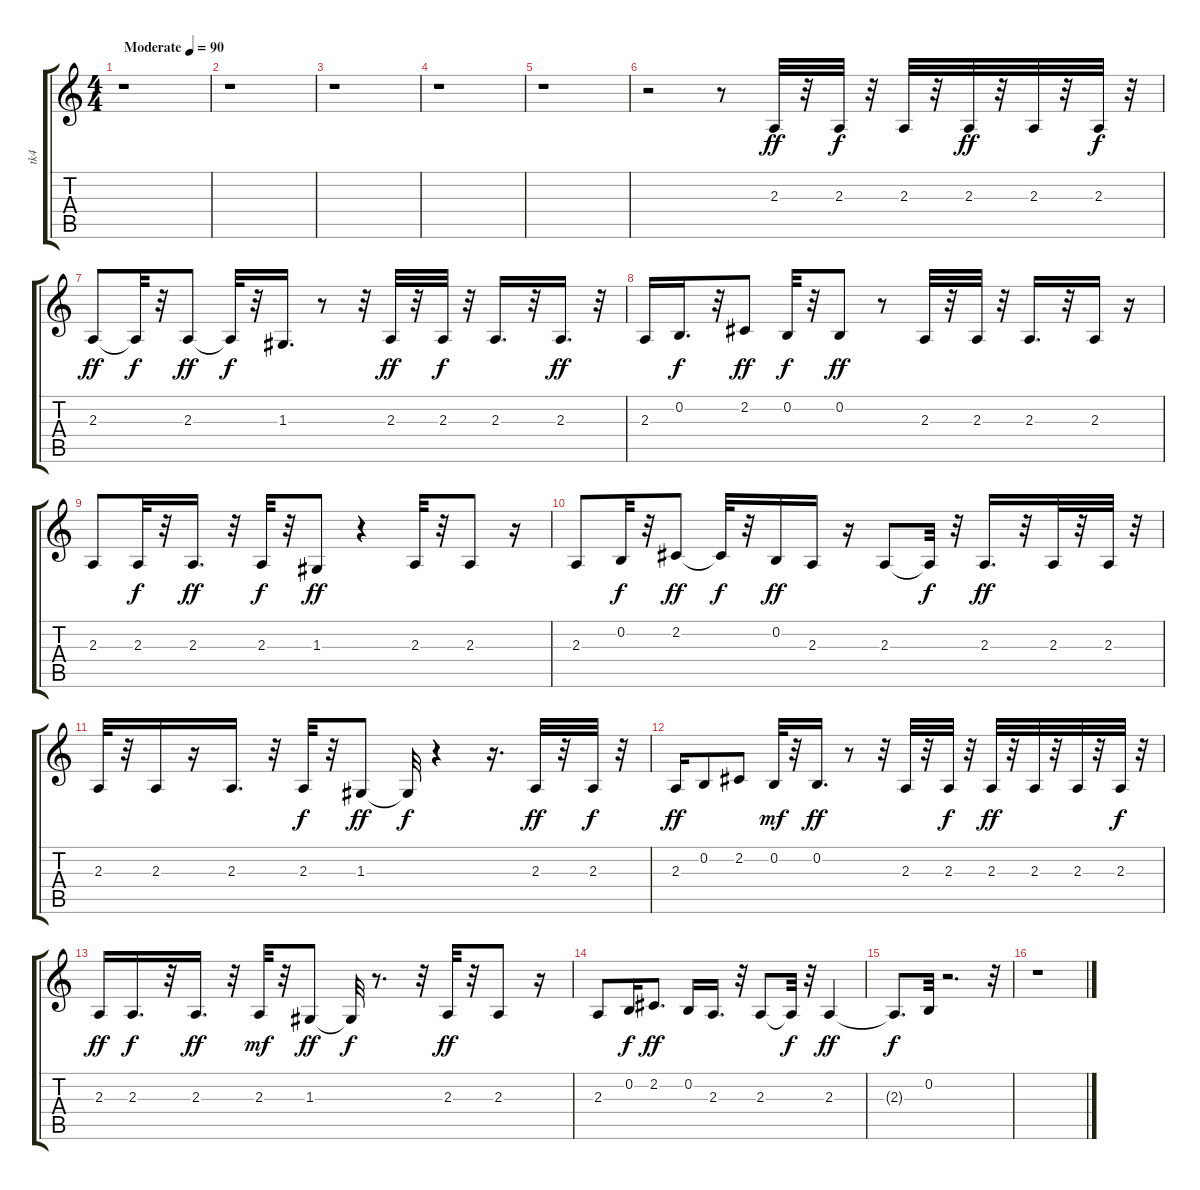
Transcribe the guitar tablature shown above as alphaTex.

\track ("tk4" "tk4") {instrument tenorsax}
\staff {score tabs}
\tuning (E4 B3 G3 D3 A2 E2) {hide}
\ts (4 4)
\tempo (90 "Moderate")
\clef g2
\ks c
r.1{dy ff instrument tenorsax} |
r.1 |
r.1 |
r.1 |
r.1 |
r.2 r.8 2.3.32{balance 8} r.32 2.3.32{dy f} r.32 2.3.32 r.32 2.3.32{dy ff} r.32 2.3.32 r.32 2.3.32{dy f} r.32 |
2.3.8{dy ff} 2.3{t}.32{dy f} r.32 2.3.8{dy ff} 2.3{t}.32{dy f} r.32 1.3.16{d} r.8 r.32 2.3.32{dy ff} r.32 2.3.32{dy f} r.32 2.3.16{d} r.32 2.3.16{d dy ff} r.32 |
2.3.16 0.2.16{d dy f} r.32 2.2.8{dy ff} 0.2.32{dy f} r.32 0.2.8{dy ff} r.8 2.3.32 r.32 2.3.32 r.32 2.3.16{d} r.32 2.3.16 r.16 |
2.3.8 2.3.32{dy f} r.32 2.3.16{d dy ff} r.32 2.3.32{dy f} r.32 1.3.8{dy ff} r.4 2.3.32 r.32 2.3.8 r.16 |
2.3.8 0.2.32{dy f} r.32 2.2.8{dy ff} 2.2{t}.32{dy f} r.32 0.2.16{dy ff} 2.3.16 r.16 2.3.8 2.3{t}.32{dy f} r.32 2.3.16{d dy ff} r.32 2.3.32 r.32 2.3.32 r.32 |
2.3.32 r.32 2.3.16 r.16 2.3.16{d} r.32 2.3.32{dy f} r.32 1.3.8{dy ff} 1.3{t}.32{dy f} r.4 r.16{d} 2.3.32{dy ff} r.32 2.3.32{dy f} r.32 |
2.3.16{dy ff} 0.2.8 2.2.8 0.2.32{dy mf} r.32 0.2.16{d dy ff} r.8 r.32 2.3.32 r.32 2.3.32{dy f} r.32 2.3.32{dy ff} r.32 2.3.32 r.32 2.3.32 r.32 2.3.32{dy f} r.32 |
2.3.16{dy ff} 2.3.16{d dy f} r.32 2.3.16{d dy ff} r.32 2.3.32{dy mf} r.32 1.3.8{dy ff} 1.3{t}.32{dy f} r.8{d} r.32 2.3.32{dy ff} r.32 2.3.8 r.16 |
2.3.8 0.2.16{dy f} 2.2.8{d dy ff} 0.2.16 2.3.16{d} r.32 2.3.8 2.3{t}.32{dy f} r.32 2.3.4{dy ff} |
2.3{t}.8{d dy f} 0.2.32 r.2{d} r.32 |
r.1
